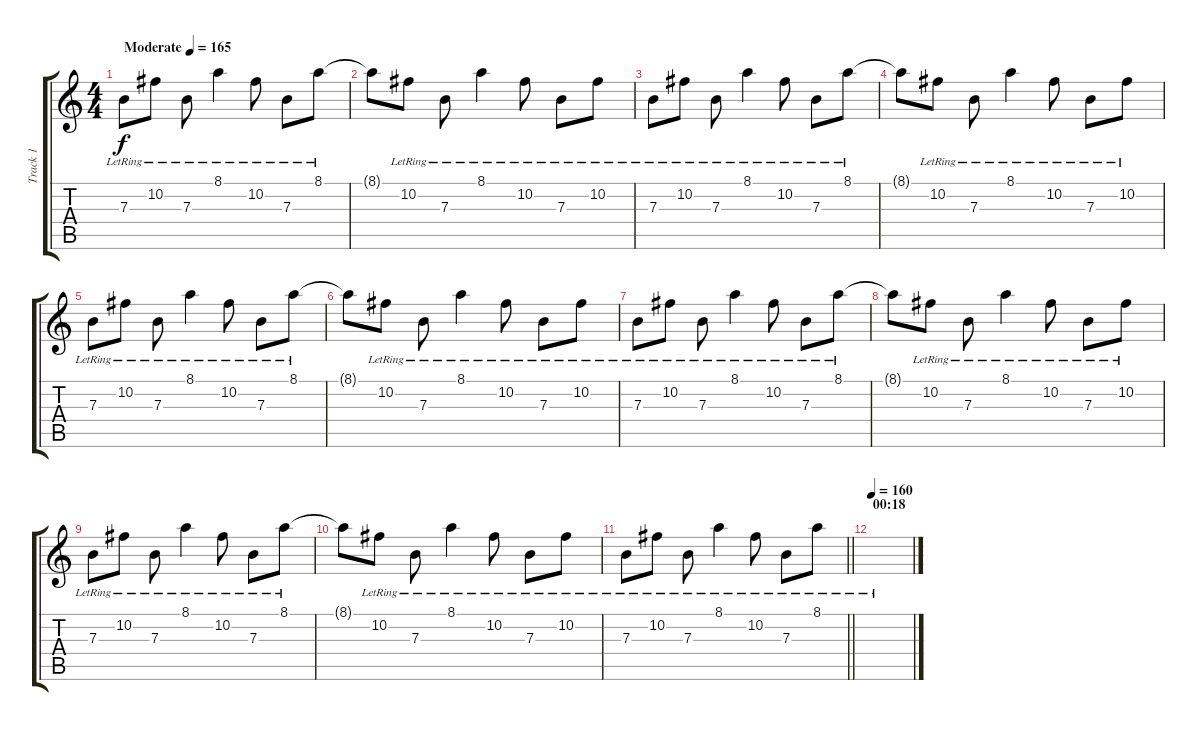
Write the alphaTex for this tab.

\track ("Track 1" "Track 1") {instrument overdrivenguitar}
\staff {score tabs}
\tuning (Db4 Ab3 E3 B2 Gb2 B1) {hide}
\ts (4 4)
\tempo (165 "Moderate")
\clef g2
\ks c
7.3{lr}.8{dy f instrument electricguitarclean} 10.2{lr}.8 7.3{lr}.8 8.1{lr}.4 10.2{lr}.8 7.3{lr}.8 8.1{lr}.8 |
8.1{t}.8 10.2{lr}.8 7.3{lr}.8 8.1{lr}.4 10.2{lr}.8 7.3{lr}.8 10.2{lr}.8 |
7.3{lr}.8 10.2{lr}.8 7.3{lr}.8 8.1{lr}.4 10.2{lr}.8 7.3{lr}.8 8.1{lr}.8 |
8.1{t}.8 10.2{lr}.8 7.3{lr}.8 8.1{lr}.4 10.2{lr}.8 7.3{lr}.8 10.2{lr}.8 |
7.3{lr}.8 10.2{lr}.8 7.3{lr}.8 8.1{lr}.4 10.2{lr}.8 7.3{lr}.8 8.1{lr}.8 |
8.1{t}.8 10.2{lr}.8 7.3{lr}.8 8.1{lr}.4 10.2{lr}.8 7.3{lr}.8 10.2{lr}.8 |
7.3{lr}.8 10.2{lr}.8 7.3{lr}.8 8.1{lr}.4 10.2{lr}.8 7.3{lr}.8 8.1{lr}.8 |
8.1{t}.8 10.2{lr}.8 7.3{lr}.8 8.1{lr}.4 10.2{lr}.8 7.3{lr}.8 10.2{lr}.8 |
7.3{lr}.8 10.2{lr}.8 7.3{lr}.8 8.1{lr}.4 10.2{lr}.8 7.3{lr}.8 8.1{lr}.8 |
8.1{t}.8 10.2{lr}.8 7.3{lr}.8 8.1{lr}.4 10.2{lr}.8 7.3{lr}.8 10.2{lr}.8 |
\barLineRight lightlight
7.3{lr}.8 10.2{lr}.8 7.3{lr}.8 8.1{lr}.4 10.2{lr}.8 7.3{lr}.8 8.1{lr}.8 |
\section ("" "00:18")
\tempo 160
